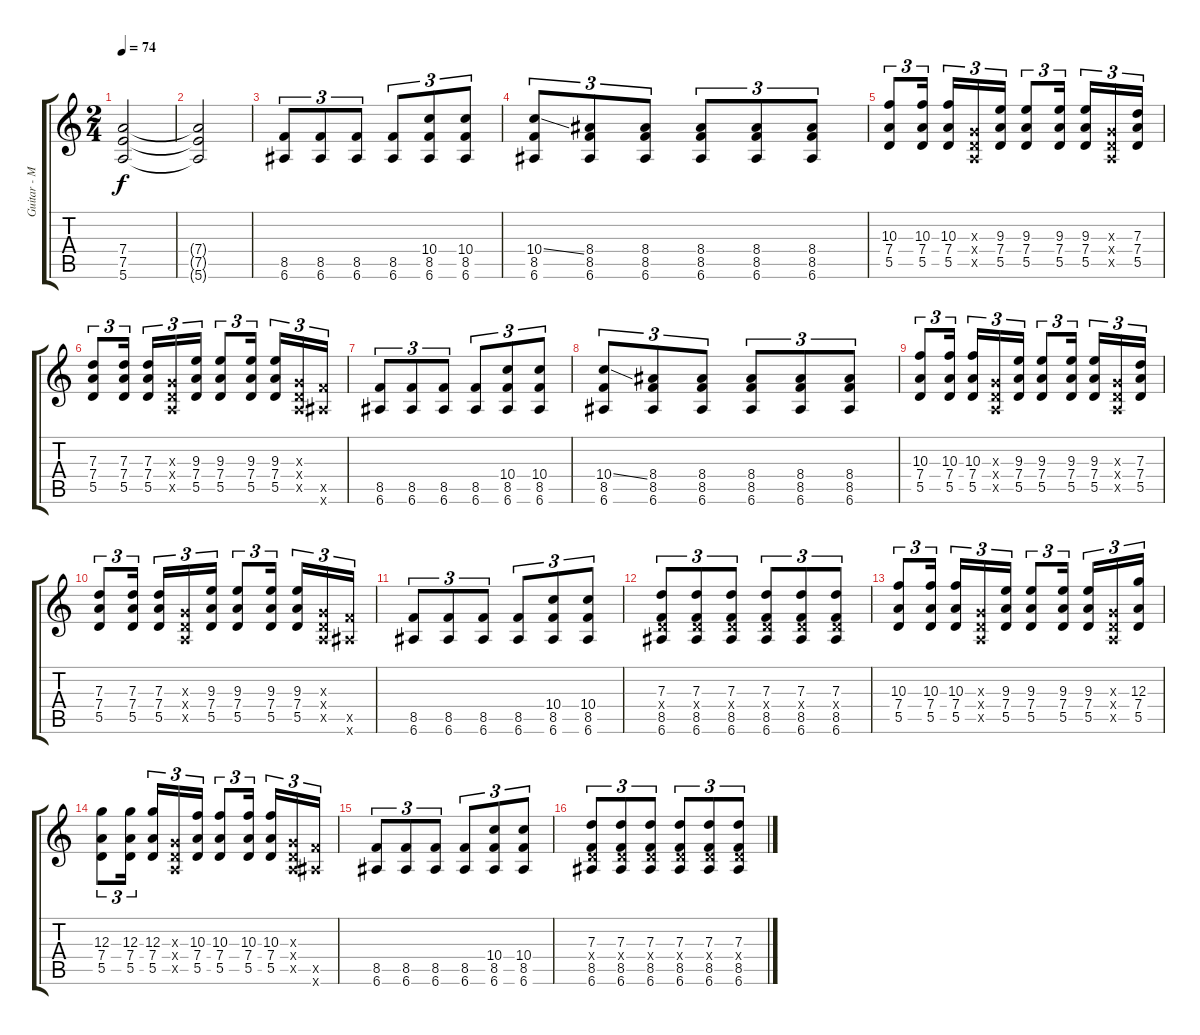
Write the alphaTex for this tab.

\track ("Guitar - Mark Engles" "Guitar - M") {instrument acousticguitarsteel}
\staff {score tabs}
\tuning (E4 B3 G3 D3 A2 E2) {hide}
\ts (2 4)
\tempo 74
\clef g2
\ks c
(7.4 7.5 5.6).2{dy f instrument overdrivenguitar} |
(7.4{t} 7.5{t} 5.6{t}).2 |
(8.5 6.6).8{tu (3 2) volume 13 instrument overdrivenguitar} (8.5 6.6).8{tu (3 2)} (8.5 6.6).8{tu (3 2)} (8.5 6.6).8{tu (3 2)} (10.4 8.5 6.6).8{tu (3 2)} (10.4 8.5 6.6).8{tu (3 2)} |
(10.4{ss} 8.5 6.6).8{tu (3 2)} (8.4 8.5 6.6).8{tu (3 2)} (8.4 8.5 6.6).8{tu (3 2)} (8.4 8.5 6.6).8{tu (3 2)} (8.4 8.5 6.6).8{tu (3 2)} (8.4 8.5 6.6).8{tu (3 2)} |
(10.3 7.4 5.5).8{tu (3 2) instrument overdrivenguitar} (10.3 7.4 5.5).16{tu (3 2)} (10.3 7.4 5.5).16{tu (3 2)} (0.3{x} 0.4{x} 0.5{x}).16{tu (3 2)} (9.3 7.4 5.5).16{tu (3 2)} (9.3 7.4 5.5).8{tu (3 2)} (9.3 7.4 5.5).16{tu (3 2)} (9.3 7.4 5.5).16{tu (3 2)} (0.3{x} 0.4{x} 0.5{x}).16{tu (3 2)} (7.3 7.4 5.5).16{tu (3 2)} |
(7.3 7.4 5.5).8{tu (3 2)} (7.3 7.4 5.5).16{tu (3 2)} (7.3 7.4 5.5).16{tu (3 2)} (0.3{x} 0.4{x} 0.5{x}).16{tu (3 2)} (9.3 7.4 5.5).16{tu (3 2)} (9.3 7.4 5.5).8{tu (3 2)} (9.3 7.4 5.5).16{tu (3 2)} (9.3 7.4 5.5).16{tu (3 2)} (0.3{x} 0.4{x} 0.5{x}).16{tu (3 2)} (8.5{x} 6.6{x}).16{tu (3 2)} |
(8.5 6.6).8{tu (3 2) volume 13 instrument overdrivenguitar} (8.5 6.6).8{tu (3 2)} (8.5 6.6).8{tu (3 2)} (8.5 6.6).8{tu (3 2)} (10.4 8.5 6.6).8{tu (3 2)} (10.4 8.5 6.6).8{tu (3 2)} |
(10.4{ss} 8.5 6.6).8{tu (3 2)} (8.4 8.5 6.6).8{tu (3 2)} (8.4 8.5 6.6).8{tu (3 2)} (8.4 8.5 6.6).8{tu (3 2)} (8.4 8.5 6.6).8{tu (3 2)} (8.4 8.5 6.6).8{tu (3 2)} |
(10.3 7.4 5.5).8{tu (3 2) instrument overdrivenguitar} (10.3 7.4 5.5).16{tu (3 2)} (10.3 7.4 5.5).16{tu (3 2)} (0.3{x} 0.4{x} 0.5{x}).16{tu (3 2)} (9.3 7.4 5.5).16{tu (3 2)} (9.3 7.4 5.5).8{tu (3 2)} (9.3 7.4 5.5).16{tu (3 2)} (9.3 7.4 5.5).16{tu (3 2)} (0.3{x} 0.4{x} 0.5{x}).16{tu (3 2)} (7.3 7.4 5.5).16{tu (3 2)} |
(7.3 7.4 5.5).8{tu (3 2)} (7.3 7.4 5.5).16{tu (3 2)} (7.3 7.4 5.5).16{tu (3 2)} (0.3{x} 0.4{x} 0.5{x}).16{tu (3 2)} (9.3 7.4 5.5).16{tu (3 2)} (9.3 7.4 5.5).8{tu (3 2)} (9.3 7.4 5.5).16{tu (3 2)} (9.3 7.4 5.5).16{tu (3 2)} (0.3{x} 0.4{x} 0.5{x}).16{tu (3 2)} (8.5{x} 6.6{x}).16{tu (3 2)} |
(8.5 6.6).8{tu (3 2) volume 13 instrument overdrivenguitar} (8.5 6.6).8{tu (3 2)} (8.5 6.6).8{tu (3 2)} (8.5 6.6).8{tu (3 2)} (10.4 8.5 6.6).8{tu (3 2)} (10.4 8.5 6.6).8{tu (3 2)} |
(7.3 0.4{x} 8.5 6.6).8{tu (3 2)} (7.3 0.4{x} 8.5 6.6).8{tu (3 2)} (7.3 0.4{x} 8.5 6.6).8{tu (3 2)} (7.3 0.4{x} 8.5 6.6).8{tu (3 2)} (7.3 0.4{x} 8.5 6.6).8{tu (3 2)} (7.3 0.4{x} 8.5 6.6).8{tu (3 2)} |
(10.3 7.4 5.5).8{tu (3 2) instrument overdrivenguitar} (10.3 7.4 5.5).16{tu (3 2)} (10.3 7.4 5.5).16{tu (3 2)} (0.3{x} 0.4{x} 0.5{x}).16{tu (3 2)} (9.3 7.4 5.5).16{tu (3 2)} (9.3 7.4 5.5).8{tu (3 2)} (9.3 7.4 5.5).16{tu (3 2)} (9.3 7.4 5.5).16{tu (3 2)} (0.3{x} 0.4{x} 0.5{x}).16{tu (3 2)} (12.3 7.4 5.5).16{tu (3 2)} |
(12.3 7.4 5.5).8{tu (3 2)} (12.3 7.4 5.5).16{tu (3 2)} (12.3 7.4 5.5).16{tu (3 2)} (0.3{x} 0.4{x} 0.5{x}).16{tu (3 2)} (10.3 7.4 5.5).16{tu (3 2)} (10.3 7.4 5.5).8{tu (3 2)} (10.3 7.4 5.5).16{tu (3 2)} (10.3 7.4 5.5).16{tu (3 2)} (0.3{x} 0.4{x} 0.5{x}).16{tu (3 2)} (8.5{x} 6.6{x}).16{tu (3 2)} |
(8.5 6.6).8{tu (3 2) volume 13 instrument overdrivenguitar} (8.5 6.6).8{tu (3 2)} (8.5 6.6).8{tu (3 2)} (8.5 6.6).8{tu (3 2)} (10.4 8.5 6.6).8{tu (3 2)} (10.4 8.5 6.6).8{tu (3 2)} |
(7.3 0.4{x} 8.5 6.6).8{tu (3 2)} (7.3 0.4{x} 8.5 6.6).8{tu (3 2)} (7.3 0.4{x} 8.5 6.6).8{tu (3 2)} (7.3 0.4{x} 8.5 6.6).8{tu (3 2)} (7.3 0.4{x} 8.5 6.6).8{tu (3 2)} (7.3 0.4{x} 8.5 6.6).8{tu (3 2)}
